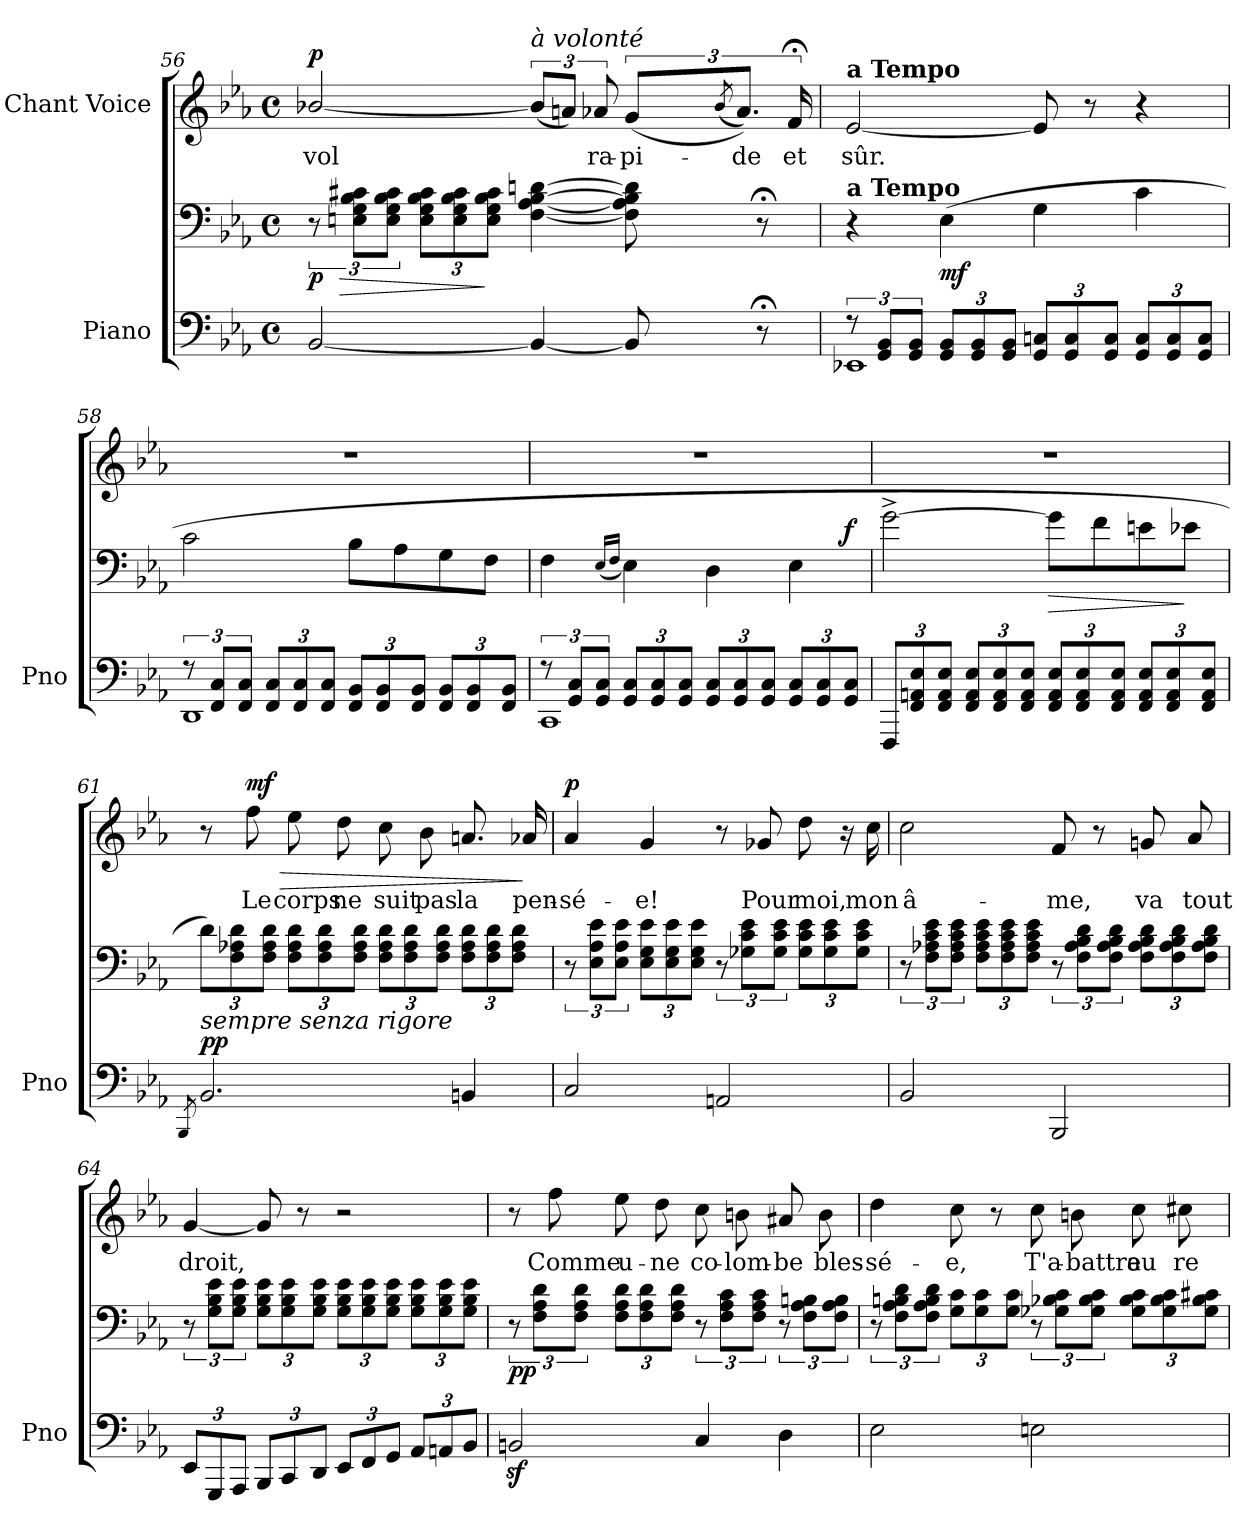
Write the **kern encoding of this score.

**kern	**kern	**dynam	**kern	**text	**dynam
*part2	*part2	*part2	*part1	*part1	*part1
*staff3	*staff2	*staff2/3	*staff1	*staff1	*staff1
*I"Piano	*	*	*I"Chant Voice	*	*
*I'Pno	*	*	*	*	*
*clefF4	*clefF4	*	*clefG2	*	*
*k[b-e-a-]	*k[b-e-a-]	*	*k[b-e-a-]	*	*
*M4/4	*M4/4	*	*M4/4	*	*
*met(c)	*met(c)	*	*met(c)	*	*
=56	=56	=56	=56	=56	=56
!	!	!LO:DY:b	!	!	!LO:DY:a
[2BB-/	12r	p	[2b-X/	vol	p
!	!	!LO:HP:b	!	!	!
.	12En\ 12G\ 12B-\ 12c#X\L	>	.	.	.
.	12E\ 12G\ 12B-\ 12c#\J	.	.	.	.
*	*Xbrackettup	*	*	*	*
.	12E\ 12G\ 12B-\ 12c#\L	.	.	.	.
.	12E\ 12G\ 12B-\ 12c#\	.	.	.	.
.	12E\ 12G\ 12B-\ 12c#\J	]	.	.	.
!	!	!	!LO:TX:i:t=à volonté	!	!
4BB-/_	[4F\ [4A-\ [4B-\ [4dn\	.	(12b-/L]	.	.
.	.	.	12an/J)	.	.
.	.	.	12a-X/	ra-	.
8BB-/]	8F\] 8A-\] 8B-\] 8d\]	.	(12g/L	-pi-	.
.	.	.	(8qb-/	.	.
.	.	.	12.a-/J))	-de	.
8r;<	8r;<	.	.	.	.
.	.	.	24f;</	et	.
=57	=57	=57	=57	=57	=57
*^	*	*	*	*	*
!	!	!	!	!LO:TX:a:B:t=a Tempo	!	!
!	!	!LO:TX:a:B:t=a Tempo	!	!	!	!
12r	1EE-X	4r	.	[2e-/	sûr.	.
12GG/ 12BB-/L	.	.	.	.	.	.
12GG/ 12BB-/J	.	.	.	.	.	.
*Xbrackettup	*	*	*	*	*	*
!	!	!	!LO:DY:b	!	!	!
12GG/ 12BB-/L	.	(4E-\	mf	.	.	.
12GG/ 12BB-/	.	.	.	.	.	.
12GG/ 12BB-/J	.	.	.	.	.	.
12GG/ 12Cn/L	.	4G\	.	8e-/]	.	.
12GG/ 12C/	.	.	.	.	.	.
.	.	.	.	8r	.	.
12GG/ 12C/J	.	.	.	.	.	.
12GG/ 12C/L	.	4c\	.	4r	.	.
12GG/ 12C/	.	.	.	.	.	.
12GG/ 12C/J	.	.	.	.	.	.
=58	=58	=58	=58	=58	=58	=58
*brackettup	*	*	*	*	*	*
12r	1DD	2c\	.	1r	.	.
12FF/ 12C/L	.	.	.	.	.	.
12FF/ 12C/J	.	.	.	.	.	.
*Xbrackettup	*	*	*	*	*	*
12FF/ 12C/L	.	.	.	.	.	.
12FF/ 12C/	.	.	.	.	.	.
12FF/ 12C/J	.	.	.	.	.	.
12FF/ 12BB-/L	.	8B-\L	.	.	.	.
12FF/ 12BB-/	.	.	.	.	.	.
.	.	8A-\	.	.	.	.
12FF/ 12BB-/J	.	.	.	.	.	.
12FF/ 12BB-/L	.	8G\	.	.	.	.
12FF/ 12BB-/	.	.	.	.	.	.
.	.	8F\J	.	.	.	.
12FF/ 12BB-/J	.	.	.	.	.	.
=59	=59	=59	=59	=59	=59	=59
*brackettup	*	*	*	*	*	*
*	*	*^	*	*	*	*
12r	1CC	4F\	3%2ryy	.	1r	.	.
12GG/ 12C/L	.	.	.	.	.	.	.
12GG/ 12C/J	.	.	.	.	.	.	.
.	.	(16qE-/LL	.	.	.	.	.
.	.	16qF/JJ	.	.	.	.	.
*Xbrackettup	*	*	*	*	*	*	*
12GG/ 12C/L	.	4E-\)	.	.	.	.	.
12GG/ 12C/	.	.	.	.	.	.	.
12GG/ 12C/J	.	.	.	.	.	.	.
12GG/ 12C/L	.	4D\	.	.	.	.	.
12GG/ 12C/	.	.	.	.	.	.	.
12GG/ 12C/J	.	.	6.ryy	.	.	.	.
12GG/ 12C/L	.	4E-\	.	.	.	.	.
12GG/ 12C/	.	.	.	.	.	.	.
!	!	!	!	!LO:DY:a	!	!	!
12GG/ 12C/J	.	.	12ryy	f	.	.	.
*v	*v	*	*	*	*	*	*
*	*v	*v	*	*	*	*
=60	=60	=60	=60	=60	=60
12FFF/L	[2g^\	.	1r	.	.
12FF/ 12AAn/ 12E-/	.	.	.	.	.
12FF/ 12AA/ 12E-/J	.	.	.	.	.
12FF/ 12AA/ 12E-/L	.	.	.	.	.
12FF/ 12AA/ 12E-/	.	.	.	.	.
12FF/ 12AA/ 12E-/J	.	.	.	.	.
!	!	!LO:HP:b	!	!	!
12FF/ 12AA/ 12E-/L	8g\L]	>	.	.	.
12FF/ 12AA/ 12E-/	.	.	.	.	.
.	8f\	.	.	.	.
12FF/ 12AA/ 12E-/J	.	.	.	.	.
12FF/ 12AA/ 12E-/L	8en\	.	.	.	.
12FF/ 12AA/ 12E-/	.	.	.	.	.
.	8e-X\J	]	.	.	.
12FF/ 12AA/ 12E-/J	.	.	.	.	.
=61	=61	=61	=61	=61	=61
8qBBB-/	.	.	.	.	.
!	!LO:TX:b:i:t=sempre senza rigore	!	!	!	!
!	!	!LO:DY:a=2	!	!	!
2.BB-/	12d\L)	pp	8r	.	.
.	12F\ 12A-X\ 12d\	.	.	.	.
!	!	!	!	!	!LO:HP:b
!	!	!	!	!	!LO:DY:n=1:a
.	.	.	8ff\	Le	> mf
.	12F\ 12A-\ 12d\J	.	.	.	.
.	12F\ 12A-\ 12d\L	.	8ee-\	corps	.
.	12F\ 12A-\ 12d\	.	.	.	.
.	.	.	8dd\	ne	.
.	12F\ 12A-\ 12d\J	.	.	.	.
.	12F\ 12A-\ 12d\L	.	8cc\	suit	.
.	12F\ 12A-\ 12d\	.	.	.	.
.	.	.	8b-\	pas	.
.	12F\ 12A-\ 12d\J	.	.	.	.
4BBn/	12F\ 12A-\ 12d\L	.	8.an/	la	.
.	12F\ 12A-\ 12d\	.	.	.	.
.	12F\ 12A-\ 12d\J	.	.	.	.
.	.	.	16a-X/	pen-	]
=62	=62	=62	=62	=62	=62
*	*brackettup	*	*	*	*
!	!	!	!	!	!LO:DY:a
2C/	12r	.	4a-/	-sé-	p
.	12E-\ 12A-\ 12e-\L	.	.	.	.
.	12E-\ 12A-\ 12e-\J	.	.	.	.
*	*Xbrackettup	*	*	*	*
.	12E-\ 12G\ 12e-\L	.	4g/	-e!	.
.	12E-\ 12G\ 12e-\	.	.	.	.
.	12E-\ 12G\ 12e-\J	.	.	.	.
*	*brackettup	*	*	*	*
2AAn/	12r	.	8r	.	.
.	12G-X\ 12c\ 12e-\L	.	.	.	.
.	.	.	8g-X/	Pour	.
.	12G-\ 12c\ 12e-\J	.	.	.	.
*	*Xbrackettup	*	*	*	*
.	12G-\ 12c\ 12e-\L	.	8dd\	moi,	.
.	12G-\ 12c\ 12e-\	.	.	.	.
.	.	.	16r	.	.
.	12G-\ 12c\ 12e-\J	.	.	.	.
.	.	.	16cc\	mon	.
=63	=63	=63	=63	=63	=63
*	*brackettup	*	*	*	*
2BB-/	12r	.	2cc\	â-	.
.	12F\ 12A-X\ 12c\ 12e-\L	.	.	.	.
.	12F\ 12A-\ 12c\ 12e-\J	.	.	.	.
*	*Xbrackettup	*	*	*	*
.	12F\ 12A-\ 12c\ 12e-\L	.	.	.	.
.	12F\ 12A-\ 12c\ 12e-\	.	.	.	.
.	12F\ 12A-\ 12c\ 12e-\J	.	.	.	.
*	*brackettup	*	*	*	*
2BBB-/	12r	.	8f/	-me,	.
.	12F\ 12A-\ 12B-\ 12d\L	.	.	.	.
.	.	.	8r	.	.
.	12F\ 12A-\ 12B-\ 12d\J	.	.	.	.
*	*Xbrackettup	*	*	*	*
.	12F\ 12A-\ 12B-\ 12d\L	.	8gn/	va	.
.	12F\ 12A-\ 12B-\ 12d\	.	.	.	.
.	.	.	8a-/	tout	.
.	12F\ 12A-\ 12B-\ 12d\J	.	.	.	.
=64	=64	=64	=64	=64	=64
*brackettup	*brackettup	*	*	*	*
12EE-/L	12r	.	[4g/	droit,	.
12GGG/	12G\ 12B-\ 12e-\L	.	.	.	.
12AAA-/J	12G\ 12B-\ 12e-\J	.	.	.	.
*	*Xbrackettup	*	*	*	*
12BBB-/L	12G\ 12B-\ 12e-\L	.	8g/]	.	.
12CC/	12G\ 12B-\ 12e-\	.	.	.	.
.	.	.	8r	.	.
12DD/J	12G\ 12B-\ 12e-\J	.	.	.	.
12EE-/L	12G\ 12B-\ 12e-\L	.	2r	.	.
12FF/	12G\ 12B-\ 12e-\	.	.	.	.
12GG/J	12G\ 12B-\ 12e-\J	.	.	.	.
12AA-/L	12G\ 12B-\ 12e-\L	.	.	.	.
12AAn/	12G\ 12B-\ 12e-\	.	.	.	.
12BB-/J	12G\ 12B-\ 12e-\J	.	.	.	.
=65	=65	=65	=65	=65	=65
*	*brackettup	*	*	*	*
!	!	!LO:DY:b	!	!	!
2BBnz</	12r	pp	8r	.	.
.	12F\ 12A-\ 12d\L	.	.	.	.
.	.	.	8ff\	Comme	.
.	12F\ 12A-\ 12d\J	.	.	.	.
*	*Xbrackettup	*	*	*	*
.	12F\ 12A-\ 12d\L	.	8ee-\	u-	.
.	12F\ 12A-\ 12d\	.	.	.	.
.	.	.	8dd\	-ne	.
.	12F\ 12A-\ 12d\J	.	.	.	.
*	*brackettup	*	*	*	*
4C/	12r	.	8cc\	co-	.
.	12F\ 12A-\ 12c\L	.	.	.	.
.	.	.	8bn\	-lom-	.
.	12F\ 12A-\ 12c\J	.	.	.	.
4D\	12r	.	8a#X/	-be	.
.	12F\ 12A-\ 12Bn\L	.	.	.	.
.	.	.	8b\	bles-	.
.	12F\ 12A-\ 12B\J	.	.	.	.
=66	=66	=66	=66	=66	=66
2E-\	12r	.	4dd\	-sé-	.
.	12F\ 12A-\ 12Bn\ 12d\L	.	.	.	.
.	12F\ 12A-\ 12B\ 12d\J	.	.	.	.
*	*Xbrackettup	*	*	*	*
.	12G\ 12c\L	.	8cc\	-e,	.
.	12G\ 12c\	.	.	.	.
.	.	.	8r	.	.
.	12G\ 12c\J	.	.	.	.
*	*brackettup	*	*	*	*
2En\	12r	.	8cc\	T'a-	.
.	12G-X\ 12B-X\ 12c\L	.	.	.	.
.	.	.	8bn\	-battre	.
.	12G-\ 12B-\ 12c\J	.	.	.	.
*	*Xbrackettup	*	*	*	*
.	12G-\ 12B-\ 12c\L	.	8cc\	au	.
.	12G-\ 12B-\ 12c\	.	.	.	.
.	.	.	8cc#X\	re-	.
.	12G-\ 12B-\ 12c#X\J	.	.	.	.
=	=	=	=	=	=
*-	*-	*-	*-	*-	*-
